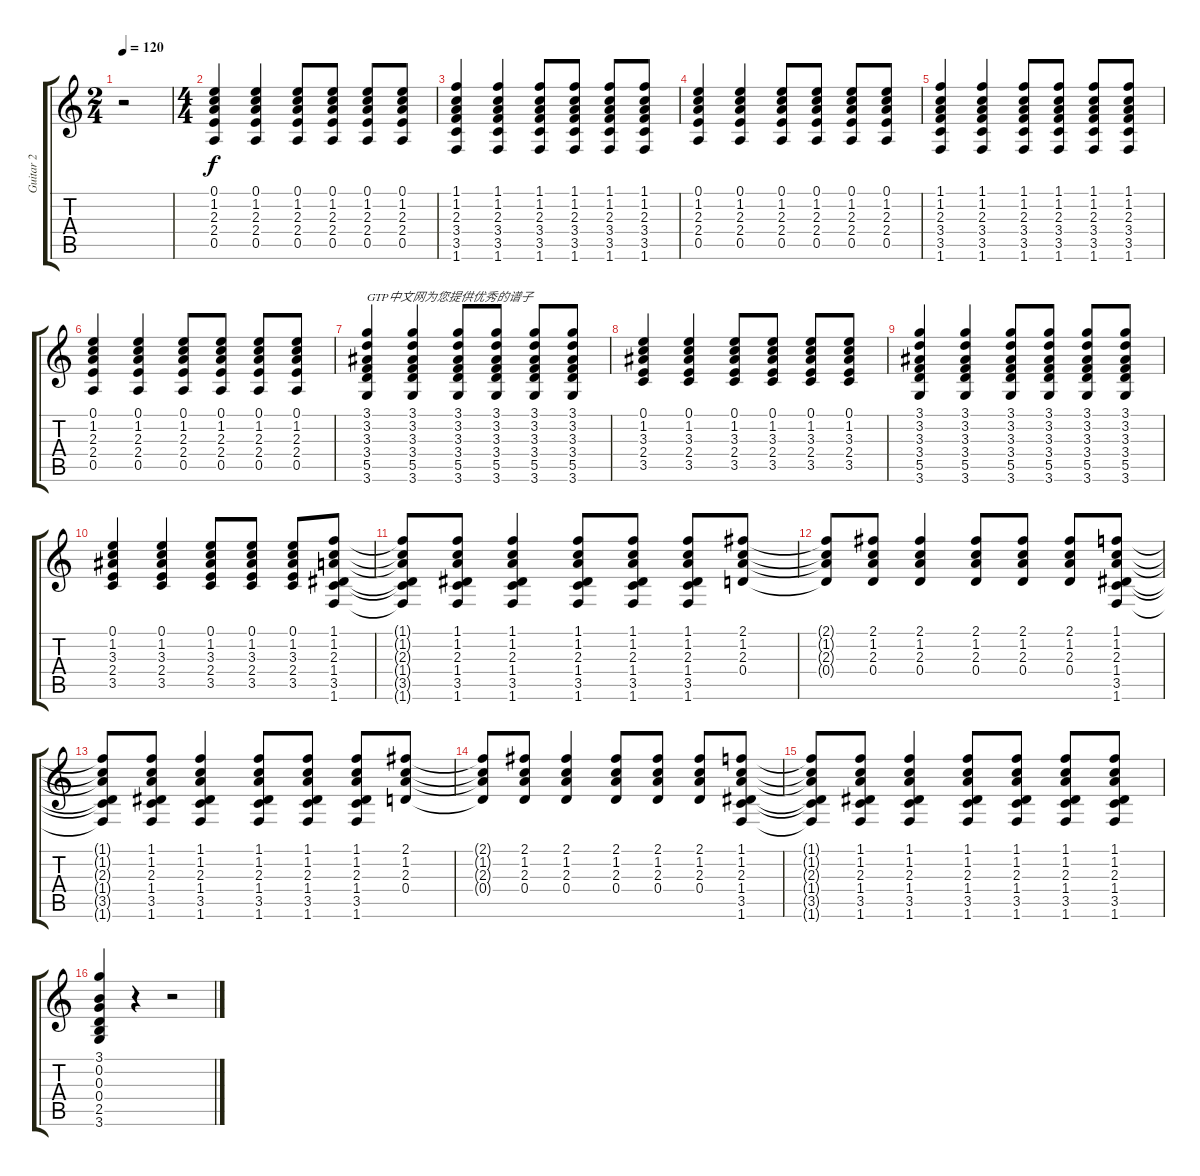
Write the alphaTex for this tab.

\track ("Guitar 2" "Guitar 2") {instrument acousticguitarsteel}
\staff {score tabs}
\tuning (E4 B3 G3 D3 A2 E2) {hide}
\ts (2 4)
\tempo 120
\clef g2
\ks c
r.2{dy f instrument acousticguitarsteel} |
\ts (4 4)
(0.1 1.2 2.3 2.4 0.5).4 (0.1 1.2 2.3 2.4 0.5).4 (0.1 1.2 2.3 2.4 0.5).8 (0.1 1.2 2.3 2.4 0.5).8 (0.1 1.2 2.3 2.4 0.5).8 (0.1 1.2 2.3 2.4 0.5).8 |
(1.1 1.2 2.3 3.4 3.5 1.6).4 (1.1 1.2 2.3 3.4 3.5 1.6).4 (1.1 1.2 2.3 3.4 3.5 1.6).8 (1.1 1.2 2.3 3.4 3.5 1.6).8 (1.1 1.2 2.3 3.4 3.5 1.6).8 (1.1 1.2 2.3 3.4 3.5 1.6).8 |
(0.1 1.2 2.3 2.4 0.5).4 (0.1 1.2 2.3 2.4 0.5).4 (0.1 1.2 2.3 2.4 0.5).8 (0.1 1.2 2.3 2.4 0.5).8 (0.1 1.2 2.3 2.4 0.5).8 (0.1 1.2 2.3 2.4 0.5).8 |
(1.1 1.2 2.3 3.4 3.5 1.6).4 (1.1 1.2 2.3 3.4 3.5 1.6).4 (1.1 1.2 2.3 3.4 3.5 1.6).8 (1.1 1.2 2.3 3.4 3.5 1.6).8 (1.1 1.2 2.3 3.4 3.5 1.6).8 (1.1 1.2 2.3 3.4 3.5 1.6).8 |
(0.1 1.2 2.3 2.4 0.5).4 (0.1 1.2 2.3 2.4 0.5).4 (0.1 1.2 2.3 2.4 0.5).8 (0.1 1.2 2.3 2.4 0.5).8 (0.1 1.2 2.3 2.4 0.5).8 (0.1 1.2 2.3 2.4 0.5).8 |
(3.1 3.2 3.3 3.4 5.5 3.6).4{txt "GTP中文网为您提供优秀的谱子"} (3.1 3.2 3.3 3.4 5.5 3.6).4 (3.1 3.2 3.3 3.4 5.5 3.6).8 (3.1 3.2 3.3 3.4 5.5 3.6).8 (3.1 3.2 3.3 3.4 5.5 3.6).8 (3.1 3.2 3.3 3.4 5.5 3.6).8 |
(0.1 1.2 3.3 2.4 3.5).4 (0.1 1.2 3.3 2.4 3.5).4 (0.1 1.2 3.3 2.4 3.5).8 (0.1 1.2 3.3 2.4 3.5).8 (0.1 1.2 3.3 2.4 3.5).8 (0.1 1.2 3.3 2.4 3.5).8 |
(3.1 3.2 3.3 3.4 5.5 3.6).4 (3.1 3.2 3.3 3.4 5.5 3.6).4 (3.1 3.2 3.3 3.4 5.5 3.6).8 (3.1 3.2 3.3 3.4 5.5 3.6).8 (3.1 3.2 3.3 3.4 5.5 3.6).8 (3.1 3.2 3.3 3.4 5.5 3.6).8 |
(0.1 1.2 3.3 2.4 3.5).4 (0.1 1.2 3.3 2.4 3.5).4 (0.1 1.2 3.3 2.4 3.5).8 (0.1 1.2 3.3 2.4 3.5).8 (0.1 1.2 3.3 2.4 3.5).8 (1.1 1.2 2.3 1.4 3.5 1.6).8 |
(1.1{t} 1.2{t} 2.3{t} 1.4{t} 3.5{t} 1.6{t}).8 (1.1 1.2 2.3 1.4 3.5 1.6).8 (1.1 1.2 2.3 1.4 3.5 1.6).4 (1.1 1.2 2.3 1.4 3.5 1.6).8 (1.1 1.2 2.3 1.4 3.5 1.6).8 (1.1 1.2 2.3 1.4 3.5 1.6).8 (2.1 1.2 2.3 0.4).8 |
(2.1{t} 1.2{t} 2.3{t} 0.4{t}).8 (2.1 1.2 2.3 0.4).8 (2.1 1.2 2.3 0.4).4 (2.1 1.2 2.3 0.4).8 (2.1 1.2 2.3 0.4).8 (2.1 1.2 2.3 0.4).8 (1.1 1.2 2.3 1.4 3.5 1.6).8 |
(1.1{t} 1.2{t} 2.3{t} 1.4{t} 3.5{t} 1.6{t}).8 (1.1 1.2 2.3 1.4 3.5 1.6).8 (1.1 1.2 2.3 1.4 3.5 1.6).4 (1.1 1.2 2.3 1.4 3.5 1.6).8 (1.1 1.2 2.3 1.4 3.5 1.6).8 (1.1 1.2 2.3 1.4 3.5 1.6).8 (2.1 1.2 2.3 0.4).8 |
(2.1{t} 1.2{t} 2.3{t} 0.4{t}).8 (2.1 1.2 2.3 0.4).8 (2.1 1.2 2.3 0.4).4 (2.1 1.2 2.3 0.4).8 (2.1 1.2 2.3 0.4).8 (2.1 1.2 2.3 0.4).8 (1.1 1.2 2.3 1.4 3.5 1.6).8 |
(1.1{t} 1.2{t} 2.3{t} 1.4{t} 3.5{t} 1.6{t}).8 (1.1 1.2 2.3 1.4 3.5 1.6).8 (1.1 1.2 2.3 1.4 3.5 1.6).4 (1.1 1.2 2.3 1.4 3.5 1.6).8 (1.1 1.2 2.3 1.4 3.5 1.6).8 (1.1 1.2 2.3 1.4 3.5 1.6).8 (1.1 1.2 2.3 1.4 3.5 1.6).8 |
(3.1 0.2 0.3 0.4 2.5 3.6).4 r.4 r.2
